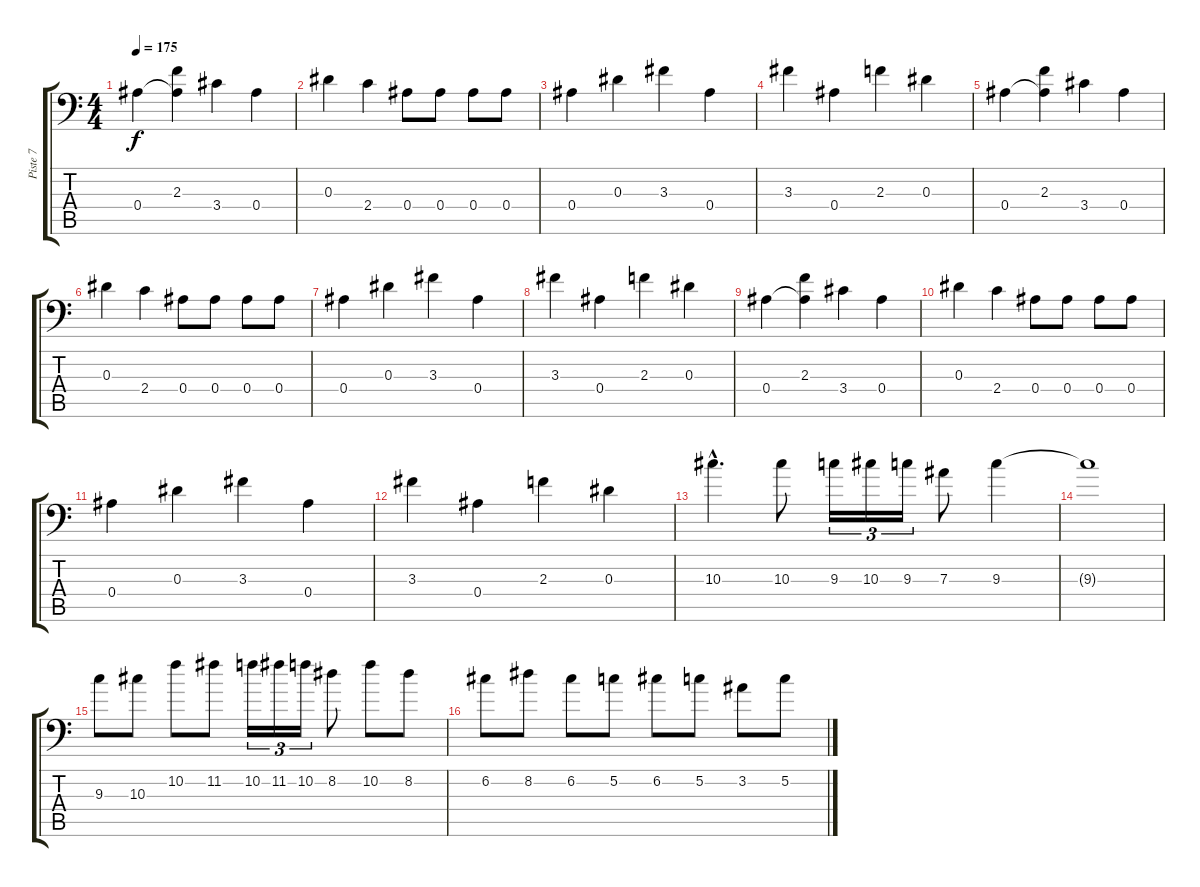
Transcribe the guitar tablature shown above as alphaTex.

\track ("Piste 7" "Piste 7") {instrument acousticguitarsteel}
\staff {score tabs}
\tuning (C4 G3 Eb3 Bb2 F2 Bb1) {hide}
\ts (4 4)
\tempo 175
\clef f4
\ks c
0.4.4{dy f} (2.3 0.4{t}).4 3.4.4 0.4.4 |
0.3.4 2.4.4 0.4.8 0.4.8 0.4.8 0.4.8 |
0.4.4 0.3.4 3.3.4 0.4.4 |
3.3.4 0.4.4 2.3.4 0.3.4 |
0.4.4 (2.3 0.4{t}).4 3.4.4 0.4.4 |
0.3.4 2.4.4 0.4.8 0.4.8 0.4.8 0.4.8 |
0.4.4 0.3.4 3.3.4 0.4.4 |
3.3.4 0.4.4 2.3.4 0.3.4 |
0.4.4 (2.3 0.4{t}).4 3.4.4 0.4.4 |
0.3.4 2.4.4 0.4.8 0.4.8 0.4.8 0.4.8 |
0.4.4 0.3.4 3.3.4 0.4.4 |
3.3.4 0.4.4 2.3.4 0.3.4 |
10.3{hac}.4{d} 10.3.8 9.3.16{tu (3 2)} 10.3.16{tu (3 2)} 9.3.16{tu (3 2)} 7.3.8 9.3.4 |
9.3{t}.1 |
9.3.8 10.3.8 10.2.8 11.2.8 10.2.16{tu (3 2)} 11.2.16{tu (3 2)} 10.2.16{tu (3 2)} 8.2.8 10.2.8 8.2.8 |
6.2.8 8.2.8 6.2.8 5.2.8 6.2.8 5.2.8 3.2.8 5.2.8
